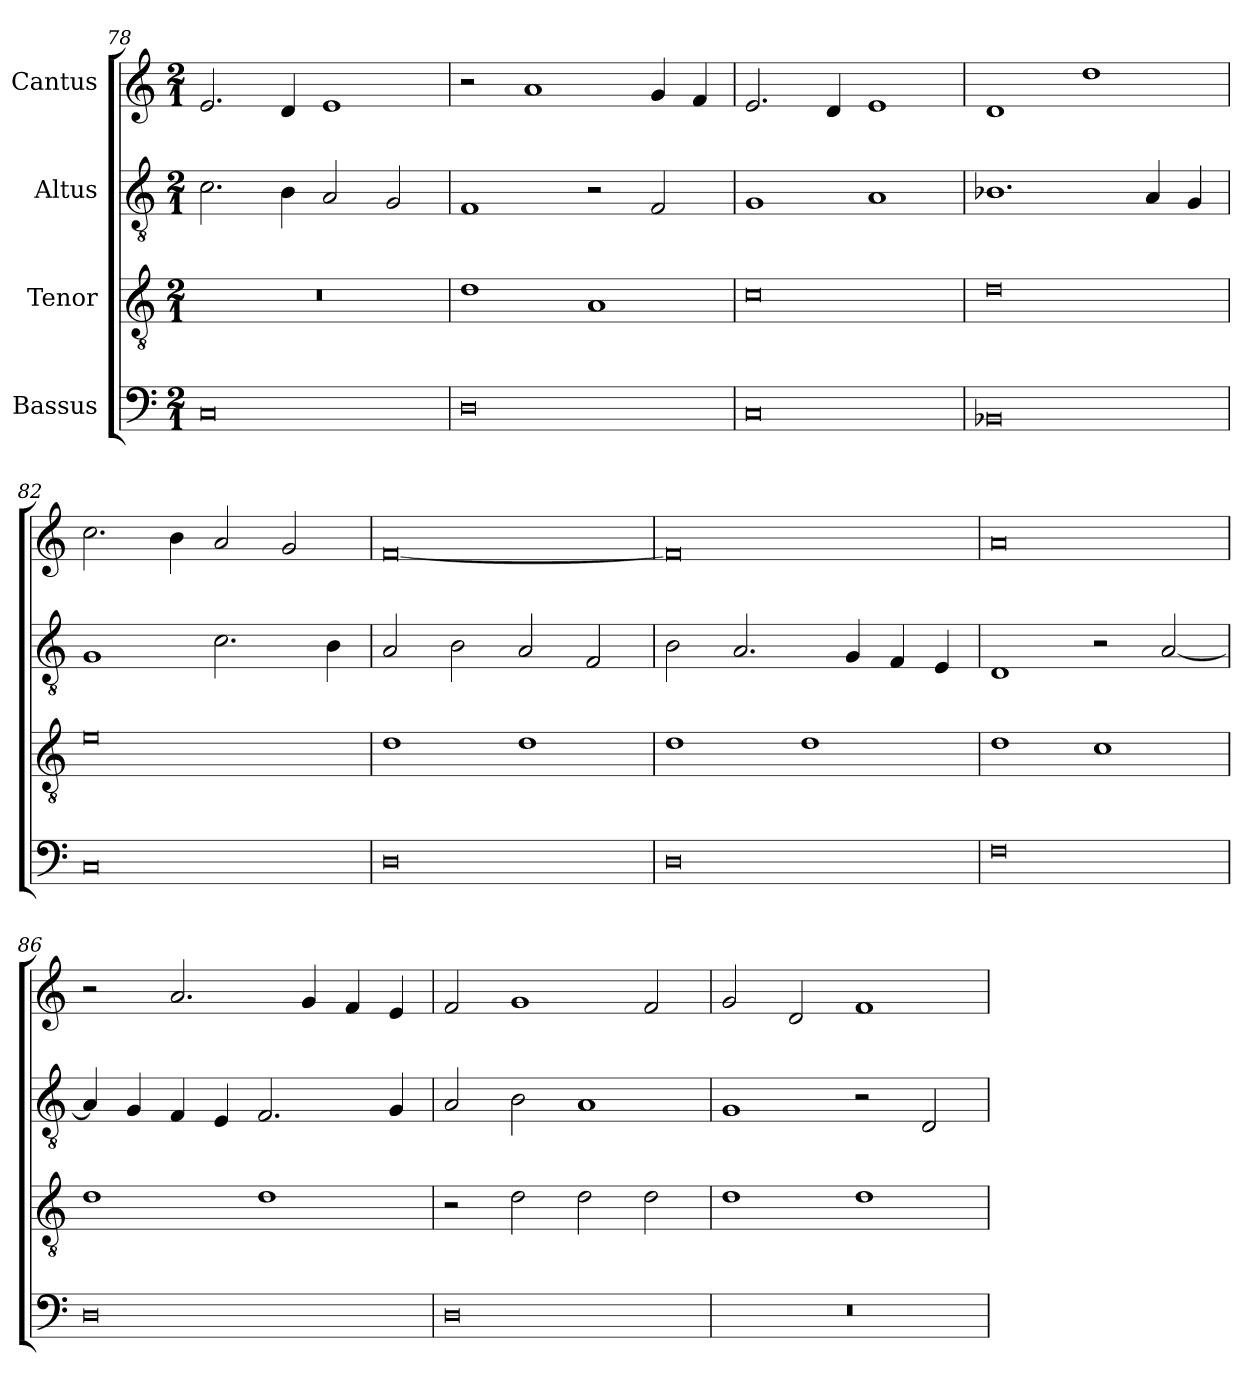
**kern	**kern	**kern	**kern
*part4	*part3	*part2	*part1
*staff4	*staff3	*staff2	*staff1
*I"Bassus	*I"Tenor	*I"Altus	*I"Cantus
*clefF4	*clefGv2	*clefGv2	*clefG2
*	*ITrd7c12	*ITrd7c12	*
*k[]	*k[]	*k[]	*k[]
*C:	*C:	*C:	*C:
*M2/1	*M2/1	*M2/1	*M2/1
=78	=78	=78	=78
!	!LO:N:vis=1	!	!
0Ci	0r	2.Ci\	2.ei/
.	.	4BBi\	4di/
.	.	2AAi/	1ei
.	.	2GGi/	.
!!LO:LB:g=z
=79	=79	=79	=79
0Di	1Di	1FFi	2r
.	.	.	1ai
.	1AAi	2r	.
.	.	2FFi/	4gi/
.	.	.	4fi/
=80	=80	=80	=80
0Ci	0Ci	1GGi	2.ei/
.	.	.	4di/
.	.	1AAi	1ei
=81	=81	=81	=81
0BB-Xi	0Di	1.BB-Xi	1di
.	.	.	1ddi
.	.	4AAi/	.
.	.	4GGi/	.
=82	=82	=82	=82
0Ci	0Ei	1GGi	2.cci\
.	.	.	4bi\
.	.	2.Ci\	2ai/
.	.	.	2gi/
.	.	4BBi\	.
=83	=83	=83	=83
0Di	1Di	2AAi/	[<0fi
.	.	2BBi\	.
.	1Di	2AAi/	.
.	.	2FFi/	.
=84	=84	=84	=84
0Di	1Di	2BBi\	0fi]
.	.	2.AAi/	.
.	1Di	.	.
.	.	4GGi/	.
.	.	4FFi/	.
.	.	4EEi/	.
!!LO:LB:g=z
=85	=85	=85	=85
0Fi	1Di	1DDi	0ai
.	1Ci	2r	.
.	.	[<2AAi/	.
=86	=86	=86	=86
0Di	1Di	4AAi/]	2r
.	.	4GGi/	.
.	.	4FFi/	2.ai/
.	.	4EEi/	.
.	1Di	2.FFi/	.
.	.	.	4gi/
.	.	.	4fi/
.	.	4GGi/	4ei/
=87	=87	=87	=87
0Di	2r	2AAi/	2fi/
.	2Di\	2BBi\	1gi
.	2Di\	1AAi	.
.	2Di\	.	2fi/
=88	=88	=88	=88
!LO:N:vis=1	!	!	!
0r	1Di	1GGi	2gi/
.	.	.	2di/
.	1Di	2r	1fi
.	.	2DDi/	.
=	=	=	=
*-	*-	*-	*-
